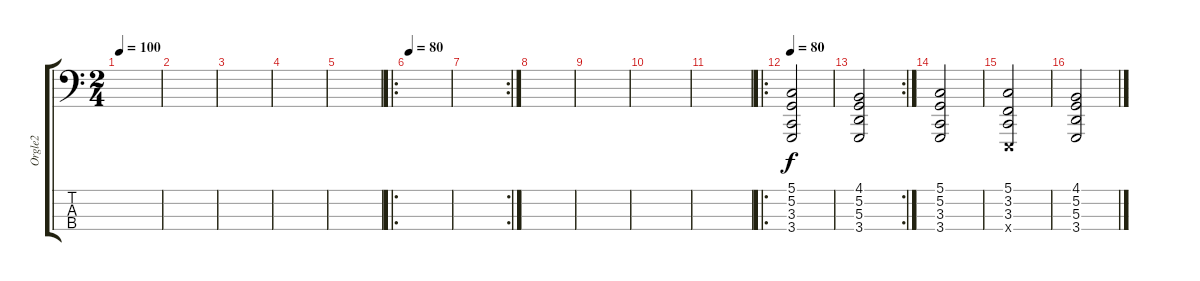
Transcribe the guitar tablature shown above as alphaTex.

\track ("Orgle2" "Orgle2") {instrument churchorgan}
\staff {score tabs}
\tuning (G2 D2 A1 E1) {hide}
\ts (2 4)
\tempo 100
\clef f4
\ks c
|
|
|
|
|
\ro
\tempo 80
|
\rc 2
|
|
|
|
|
\ro
\tempo 80
(5.1 5.2 3.3 3.4).2 |
\rc 2
(4.1 5.2 5.3 3.4).2 |
(5.1 5.2 3.3 3.4).2 |
(5.1 3.2 3.3 0.4{x}).2 |
(4.1 5.2 5.3 3.4).2
